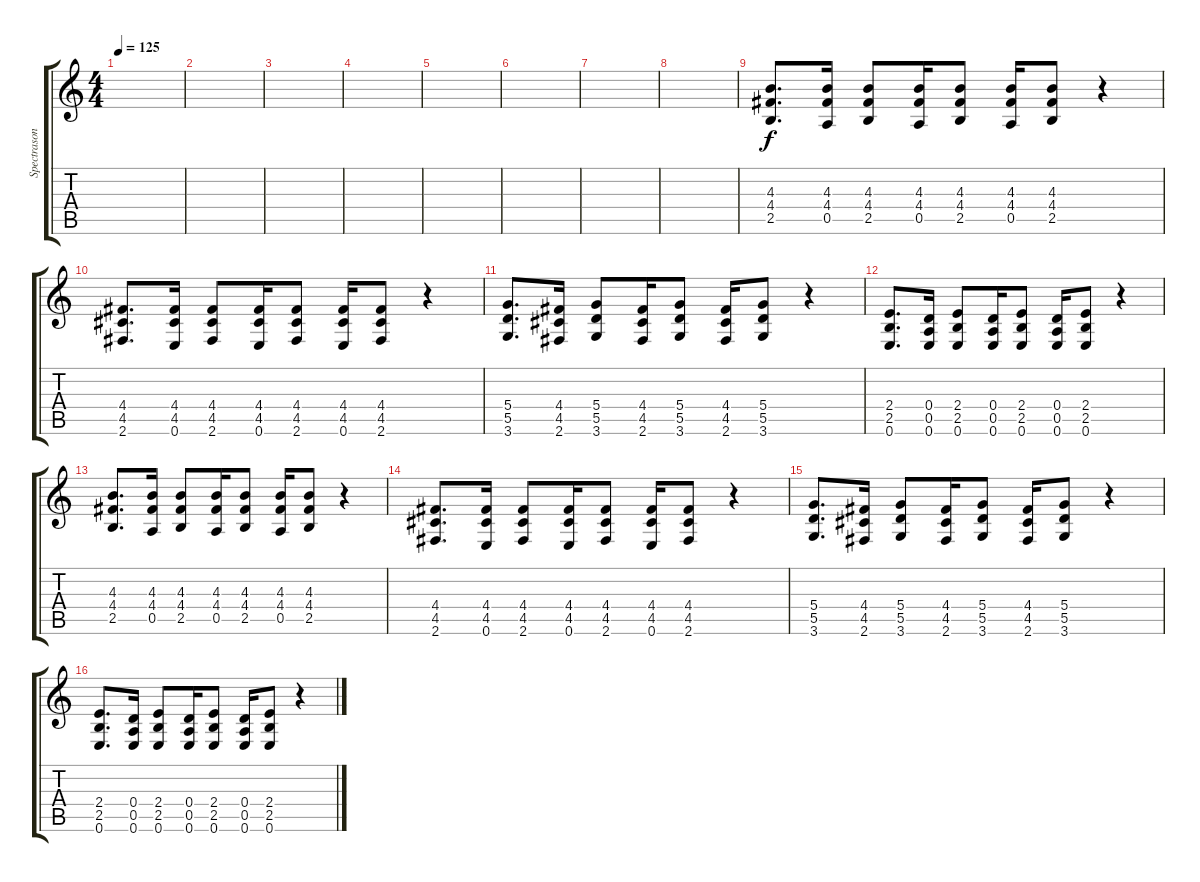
\track ("Spectrasonics Omnisphere" "Spectrason") {instrument distortionguitar}
\staff {score tabs}
\tuning (E4 B3 G3 D3 A2 E2) {hide}
\ts (4 4)
\tempo 125
\clef g2
\ks c
|
|
|
|
|
|
|
|
(4.3 4.4 2.5).8{d} (4.3 4.4 0.5).16 (4.3 4.4 2.5).8 (4.3 4.4 0.5).16 (4.3 4.4 2.5).8 (4.3 4.4 0.5).16 (4.3 4.4 2.5).8 r.4 |
(4.4 4.5 2.6).8{d} (4.4 4.5 0.6).16 (4.4 4.5 2.6).8 (4.4 4.5 0.6).16 (4.4 4.5 2.6).8 (4.4 4.5 0.6).16 (4.4 4.5 2.6).8 r.4 |
(5.4 5.5 3.6).8{d} (4.4 4.5 2.6).16 (5.4 5.5 3.6).8 (4.4 4.5 2.6).16 (5.4 5.5 3.6).8 (4.4 4.5 2.6).16 (5.4 5.5 3.6).8 r.4 |
(2.4 2.5 0.6).8{d} (0.4 0.5 0.6).16 (2.4 2.5 0.6).8 (0.4 0.5 0.6).16 (2.4 2.5 0.6).8 (0.4 0.5 0.6).16 (2.4 2.5 0.6).8 r.4 |
(4.3 4.4 2.5).8{d} (4.3 4.4 0.5).16 (4.3 4.4 2.5).8 (4.3 4.4 0.5).16 (4.3 4.4 2.5).8 (4.3 4.4 0.5).16 (4.3 4.4 2.5).8 r.4 |
(4.4 4.5 2.6).8{d} (4.4 4.5 0.6).16 (4.4 4.5 2.6).8 (4.4 4.5 0.6).16 (4.4 4.5 2.6).8 (4.4 4.5 0.6).16 (4.4 4.5 2.6).8 r.4 |
(5.4 5.5 3.6).8{d} (4.4 4.5 2.6).16 (5.4 5.5 3.6).8 (4.4 4.5 2.6).16 (5.4 5.5 3.6).8 (4.4 4.5 2.6).16 (5.4 5.5 3.6).8 r.4 |
(2.4 2.5 0.6).8{d} (0.4 0.5 0.6).16 (2.4 2.5 0.6).8 (0.4 0.5 0.6).16 (2.4 2.5 0.6).8 (0.4 0.5 0.6).16 (2.4 2.5 0.6).8 r.4
